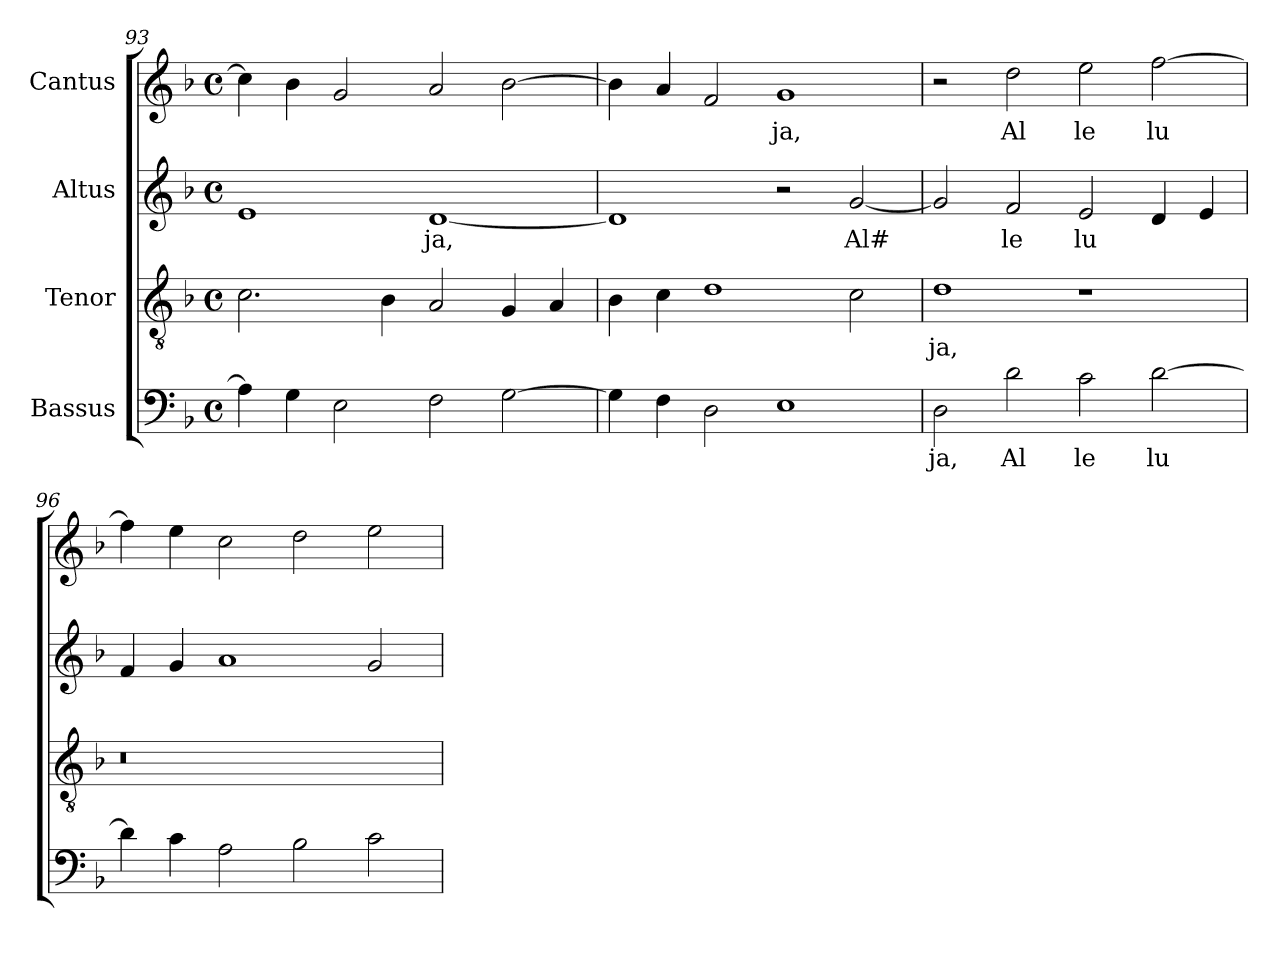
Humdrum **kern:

**kern	**text	**kern	**text	**kern	**text	**kern	**text
*part4	*part4	*part3	*part3	*part2	*part2	*part1	*part1
*staff4	*staff4	*staff3	*staff3	*staff2	*staff2	*staff1	*staff1
*I"Bassus	*	*I"Tenor	*	*I"Altus	*	*I"Cantus	*
*clefF4	*	*clefGv2	*	*clefG2	*	*clefG2	*
*k[b-]	*	*k[b-]	*	*k[b-]	*	*k[b-]	*
*F:	*	*F:	*	*F:	*	*F:	*
*M4/4	*	*M4/4	*	*M4/4	*	*M4/4	*
*met(c)	*	*met(c)	*	*met(c)	*	*met(c)	*
=93	=93	=93	=93	=93	=93	=93	=93
4A\]	.	2.c\	.	1e	.	4cc\]	.
4G\	.	.	.	.	.	4b-\	.
2E\	.	.	.	.	.	2g/	.
.	.	4B-\	.	.	.	.	.
!	!	!	!	!	!LO:LY:b:cj	!	!
2F\	.	2A/	.	[>1d	ja,	2a/	.
[>2G\	.	4G/	.	.	.	[>2b-\	.
.	.	4A/	.	.	.	.	.
!!LO:LB:g=z
=94	=94	=94	=94	=94	=94	=94	=94
4G\]	.	4B-\	.	1d]	.	4b-\]	.
4F\	.	4c\	.	.	.	4a/	.
2D\	.	1d	.	.	.	2f/	.
!	!	!	!	!	!	!	!LO:LY:b:cj
1E	.	.	.	2r	.	1g	ja,
!	!	!	!	!	!LO:LY:b:cj	!	!
.	.	2c\	.	[<2g/	Al#	.	.
=95	=95	=95	=95	=95	=95	=95	=95
!	!LO:LY:b:cj	!	!LO:LY:b:cj	!	!	!	!
2D\	ja,	1d	-ja,	2g/]	.	2r	.
!	!LO:LY:b:cj	!	!	!	!LO:LY:b:cj	!	!LO:LY:b:cj
2d\	Al	.	.	2f/	le	2dd\	Al
!	!LO:LY:b:cj	!	!	!	!LO:LY:b:cj	!	!LO:LY:b:cj
2c\	le	1r	.	2e/	lu	2ee\	le
!	!LO:LY:b:cj	!	!	!	!	!	!LO:LY:b:cj
[>2d\	lu	.	.	4d/	.	[>2ff\	lu
.	.	.	.	4e/	.	.	.
=96	=96	=96	=96	=96	=96	=96	=96
4d\]	.	0r	.	4f/	.	4ff\]	.
4c\	.	.	.	4g/	.	4ee\	.
2A\	.	.	.	1a	.	2cc\	.
2B-\	.	.	.	.	.	2dd\	.
2c\	.	.	.	2g/	.	2ee\	.
=	=	=	=	=	=	=	=
*-	*-	*-	*-	*-	*-	*-	*-
